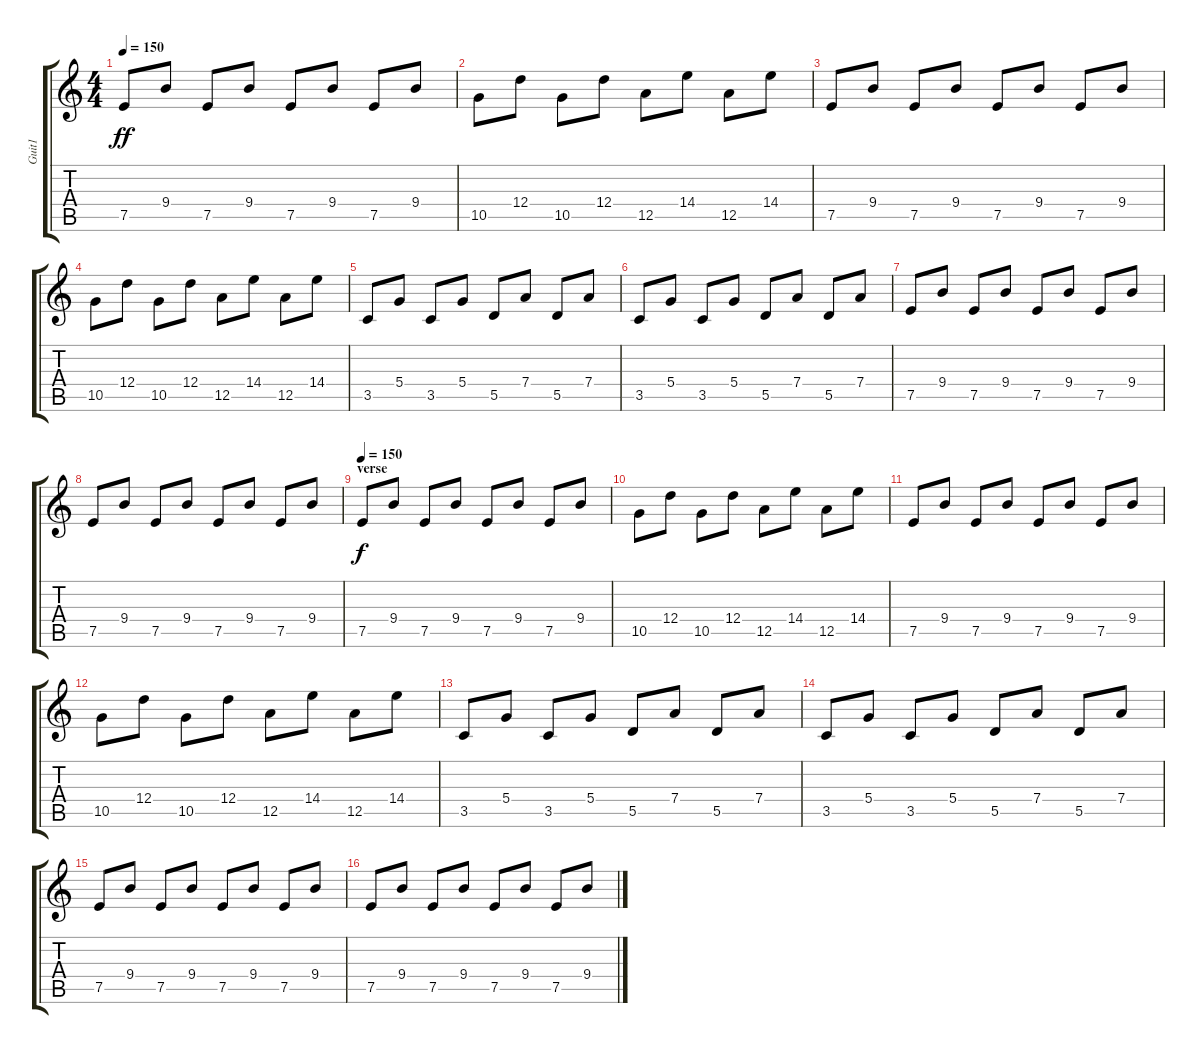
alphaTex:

\track ("Guit1" "Guit1") {instrument overdrivenguitar}
\staff {score tabs}
\tuning (E4 B3 G3 D3 A2 E2) {hide}
\ts (4 4)
\tempo 150
\clef g2
\ks c
7.5.8{dy ff volume 13 instrument acousticguitarnylon} 9.4.8 7.5.8 9.4.8 7.5.8 9.4.8 7.5.8 9.4.8 |
10.5.8 12.4.8 10.5.8 12.4.8 12.5.8 14.4.8 12.5.8 14.4.8 |
7.5.8 9.4.8 7.5.8 9.4.8 7.5.8 9.4.8 7.5.8 9.4.8 |
10.5.8 12.4.8 10.5.8 12.4.8 12.5.8 14.4.8 12.5.8 14.4.8 |
3.5.8 5.4.8 3.5.8 5.4.8 5.5.8 7.4.8 5.5.8 7.4.8 |
3.5.8 5.4.8 3.5.8 5.4.8 5.5.8 7.4.8 5.5.8 7.4.8 |
7.5.8 9.4.8 7.5.8 9.4.8 7.5.8 9.4.8 7.5.8 9.4.8 |
7.5.8 9.4.8 7.5.8 9.4.8 7.5.8 9.4.8 7.5.8 9.4.8 |
\section ("" "verse")
\tempo 150
7.5.8{dy f volume 11 instrument acousticguitarnylon} 9.4.8 7.5.8 9.4.8 7.5.8 9.4.8 7.5.8 9.4.8 |
10.5.8 12.4.8 10.5.8 12.4.8 12.5.8 14.4.8 12.5.8 14.4.8 |
7.5.8 9.4.8 7.5.8 9.4.8 7.5.8 9.4.8 7.5.8 9.4.8 |
10.5.8 12.4.8 10.5.8 12.4.8 12.5.8 14.4.8 12.5.8 14.4.8 |
3.5.8 5.4.8 3.5.8 5.4.8 5.5.8 7.4.8 5.5.8 7.4.8 |
3.5.8 5.4.8 3.5.8 5.4.8 5.5.8 7.4.8 5.5.8 7.4.8 |
7.5.8 9.4.8 7.5.8 9.4.8 7.5.8 9.4.8 7.5.8 9.4.8 |
7.5.8 9.4.8 7.5.8 9.4.8 7.5.8 9.4.8 7.5.8 9.4.8
